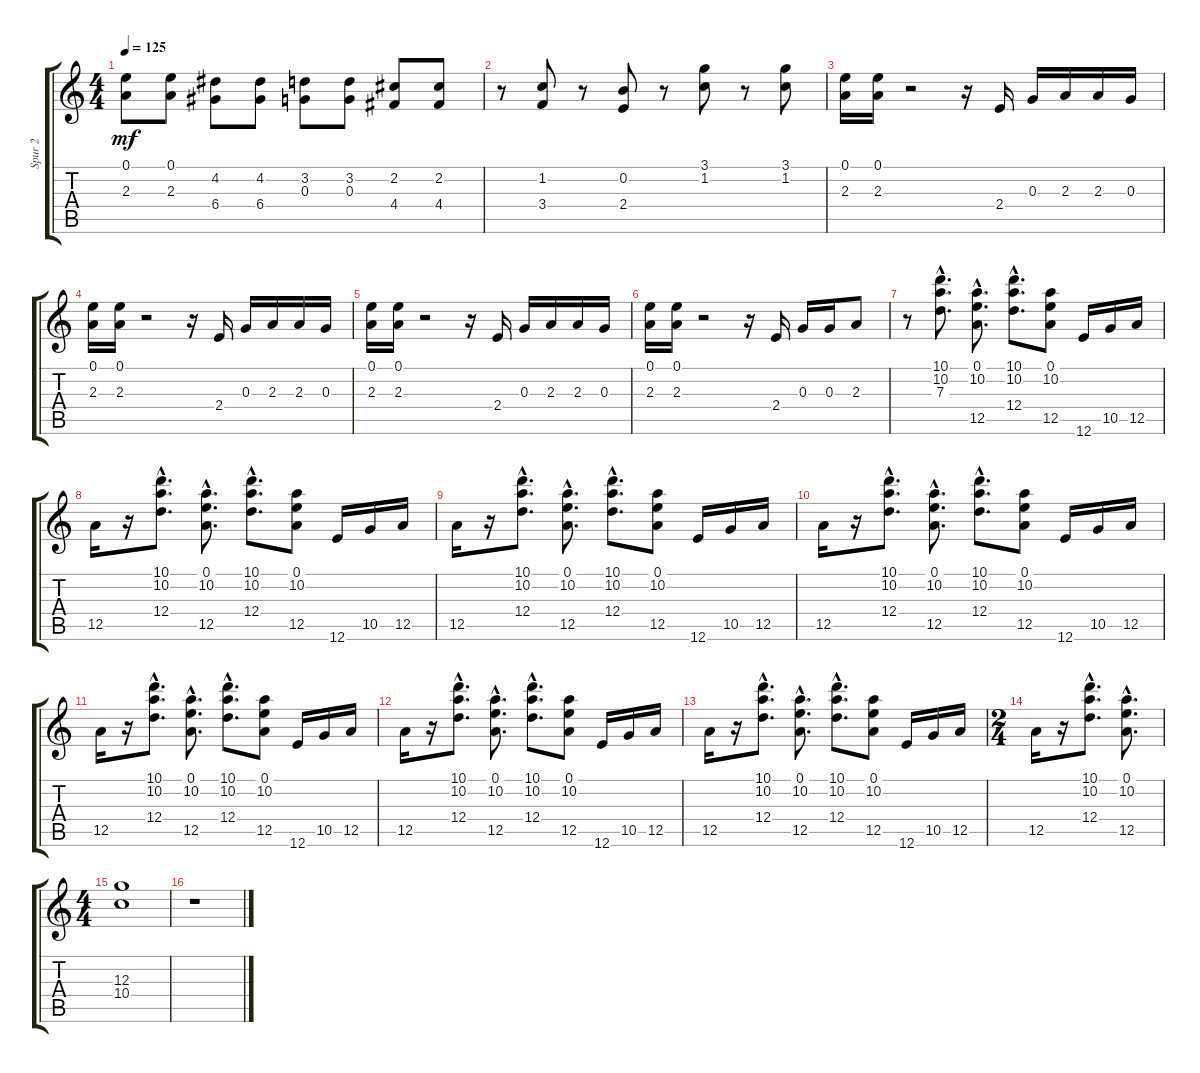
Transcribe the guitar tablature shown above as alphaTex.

\track ("Spur 2" "Spur 2") {instrument overdrivenguitar}
\staff {score tabs}
\tuning (E4 B3 G3 D3 A2 E2) {hide}
\ts (4 4)
\tempo 125
\clef g2
\ks c
(0.1 2.3).8{dy mf} (0.1 2.3).8 (4.2 6.4).8 (4.2 6.4).8 (3.2 0.3).8 (3.2 0.3).8 (2.2 4.4).8 (2.2 4.4).8 |
r.8 (1.2 3.4).8 r.8 (0.2 2.4).8 r.8 (3.1 1.2).8 r.8 (3.1 1.2).8 |
(0.1 2.3).16 (0.1 2.3).16 r.2 r.16 2.4.16 0.3.16 2.3.16 2.3.16 0.3.16 |
(0.1 2.3).16 (0.1 2.3).16 r.2 r.16 2.4.16 0.3.16 2.3.16 2.3.16 0.3.16 |
(0.1 2.3).16 (0.1 2.3).16 r.2 r.16 2.4.16 0.3.16 2.3.16 2.3.16 0.3.16 |
(0.1 2.3).16 (0.1 2.3).16 r.2 r.16 2.4.16 0.3.16 0.3.16 2.3.8 |
r.8 (10.1{hac} 10.2{hac} 7.3{hac}).8{d} (0.1{hac} 10.2{hac} 12.5{hac}).8{d} (10.1{hac} 10.2{hac} 12.4{hac}).8{d} (0.1 10.2 12.5).8 12.6.16 10.5.16 12.5.16 |
12.5.16 r.16 (10.1{hac} 10.2{hac} 12.4{hac}).8{d} (0.1{hac} 10.2{hac} 12.5{hac}).8{d} (10.1{hac} 10.2{hac} 12.4{hac}).8{d} (0.1 10.2 12.5).8 12.6.16 10.5.16 12.5.16 |
12.5.16 r.16 (10.1{hac} 10.2{hac} 12.4{hac}).8{d} (0.1{hac} 10.2{hac} 12.5{hac}).8{d} (10.1{hac} 10.2{hac} 12.4{hac}).8{d} (0.1 10.2 12.5).8 12.6.16 10.5.16 12.5.16 |
12.5.16 r.16 (10.1{hac} 10.2{hac} 12.4{hac}).8{d} (0.1{hac} 10.2{hac} 12.5{hac}).8{d} (10.1{hac} 10.2{hac} 12.4{hac}).8{d} (0.1 10.2 12.5).8 12.6.16 10.5.16 12.5.16 |
12.5.16 r.16 (10.1{hac} 10.2{hac} 12.4{hac}).8{d} (0.1{hac} 10.2{hac} 12.5{hac}).8{d} (10.1{hac} 10.2{hac} 12.4{hac}).8{d} (0.1 10.2 12.5).8 12.6.16 10.5.16 12.5.16 |
12.5.16 r.16 (10.1{hac} 10.2{hac} 12.4{hac}).8{d} (0.1{hac} 10.2{hac} 12.5{hac}).8{d} (10.1{hac} 10.2{hac} 12.4{hac}).8{d} (0.1 10.2 12.5).8 12.6.16 10.5.16 12.5.16 |
12.5.16 r.16 (10.1{hac} 10.2{hac} 12.4{hac}).8{d} (0.1{hac} 10.2{hac} 12.5{hac}).8{d} (10.1{hac} 10.2{hac} 12.4{hac}).8{d} (0.1 10.2 12.5).8 12.6.16 10.5.16 12.5.16 |
\ts (2 4)
12.5.16 r.16 (10.1{hac} 10.2{hac} 12.4{hac}).8{d} (0.1{hac} 10.2{hac} 12.5{hac}).8{d} |
\ts (4 4)
(12.3 10.4).1 |
r.1
